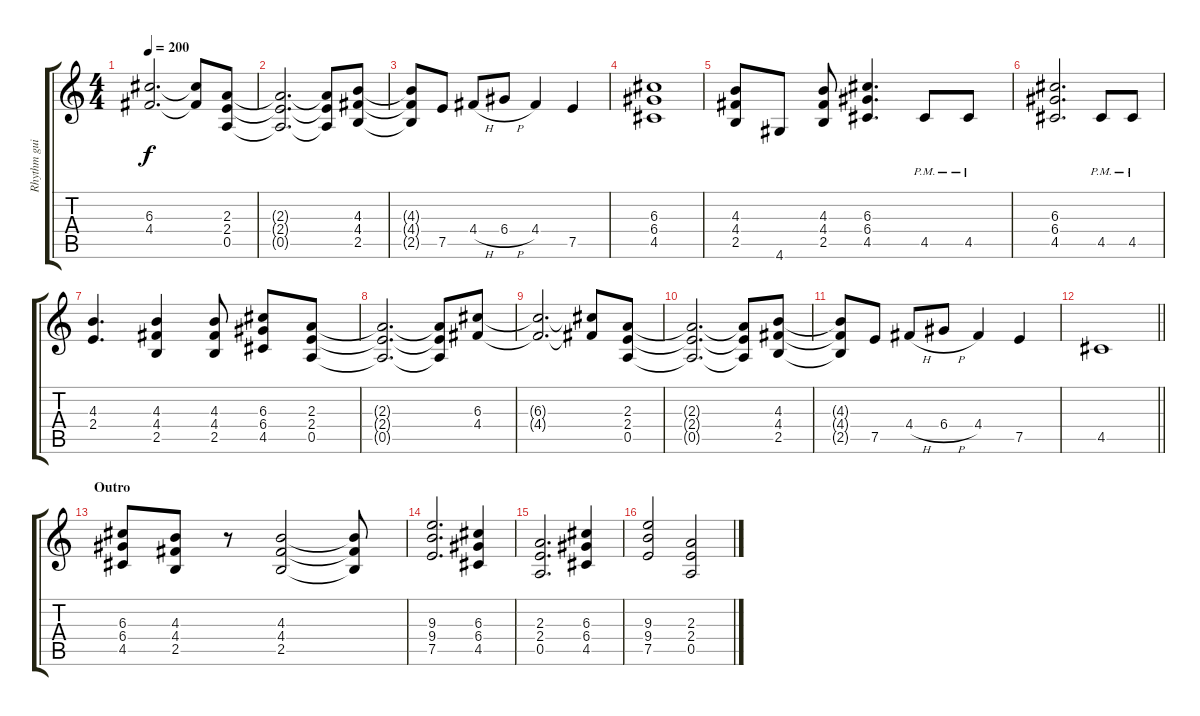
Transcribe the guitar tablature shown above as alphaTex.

\track ("Rhythm guitar 1" "Rhythm gui") {instrument distortionguitar}
\staff {score tabs}
\tuning (E4 B3 G3 D3 A2 E2) {hide}
\ts (4 4)
\tempo 200
\clef g2
\ks c
(6.3{t} 4.4{t}).2{d dy f} (6.3{t} 4.4{t}).8 (2.3 2.4 0.5).8 |
(2.3{t} 2.4{t} 0.5{t}).2{d} (2.3{t} 2.4{t} 0.5{t}).8 (4.3 4.4 2.5).8 |
(4.3{t} 4.4{t} 2.5{t}).8 7.5.8 4.4{h}.8 6.4{h}.8 4.4.4 7.5.4 |
(6.3 6.4 4.5).1 |
(4.3 4.4 2.5).8 4.6.8 (4.3 4.4 2.5).8 (6.3 6.4 4.5).4{d} 4.5{pm}.8 4.5{pm}.8 |
(6.3 6.4 4.5).2{d} 4.5{pm}.8 4.5{pm}.8 |
(4.3 2.4).4{d} (4.3 4.4 2.5).4 (4.3 4.4 2.5).8 (6.3 6.4 4.5).8 (2.3 2.4 0.5).8 |
(2.3{t} 2.4{t} 0.5{t}).2{d} (2.3{t} 2.4{t} 0.5{t}).8 (6.3 4.4).8 |
(6.3{t} 4.4{t}).2{d} (6.3{t} 4.4{t}).8 (2.3 2.4 0.5).8 |
(2.3{t} 2.4{t} 0.5{t}).2{d} (2.3{t} 2.4{t} 0.5{t}).8 (4.3 4.4 2.5).8 |
(4.3{t} 4.4{t} 2.5{t}).8 7.5.8 4.4{h}.8 6.4{h}.8 4.4.4 7.5.4 |
\barLineRight lightlight
4.5.1 |
\section ("" "Outro")
(6.3 6.4 4.5).8 (4.3 4.4 2.5).8 r.8 (4.3 4.4 2.5).2 (4.3{t} 4.4{t} 2.5{t}).8 |
(9.3 9.4 7.5).2{d} (6.3 6.4 4.5).4 |
(2.3 2.4 0.5).2{d} (6.3 6.4 4.5).4 |
(9.3 9.4 7.5).2 (2.3 2.4 0.5).2
